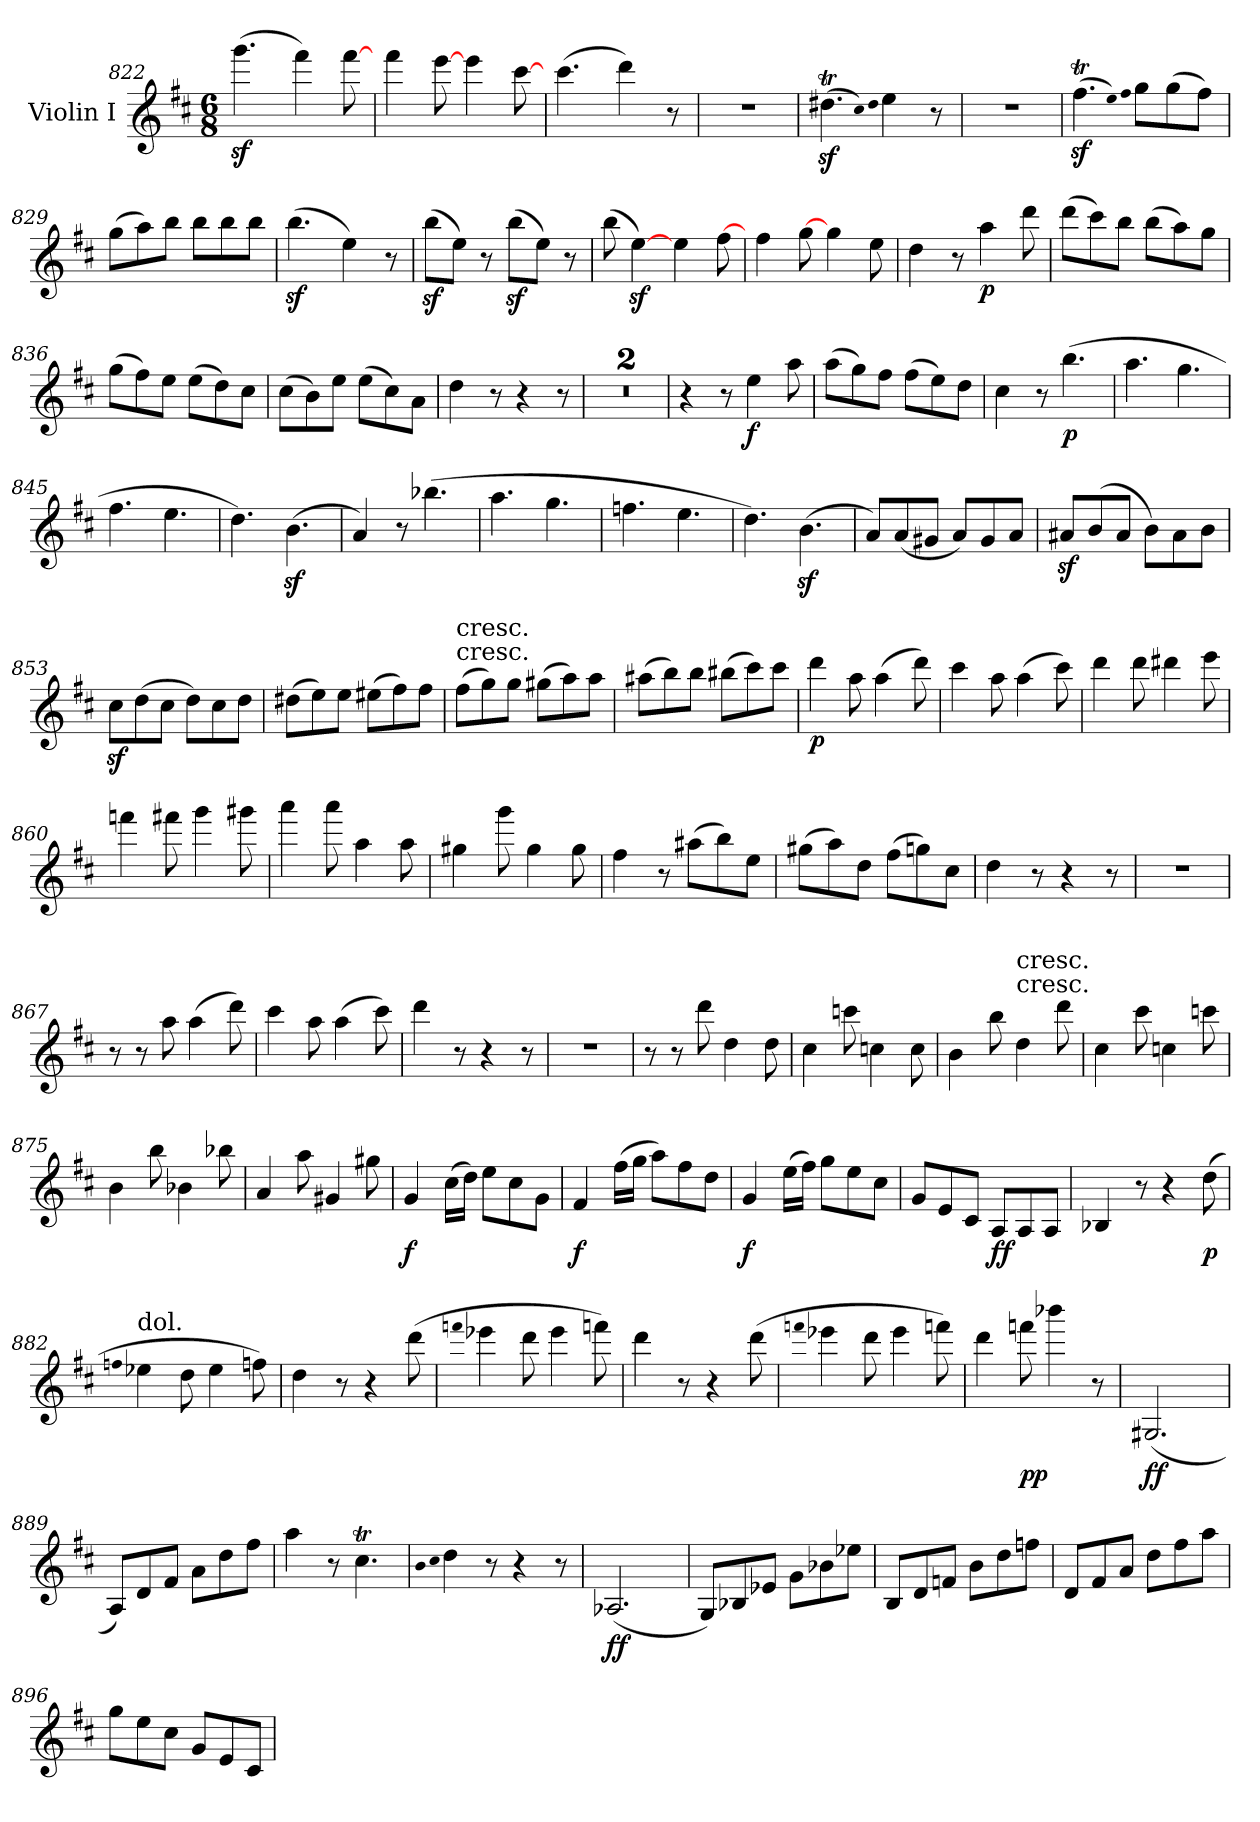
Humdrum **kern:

**kern	**dynam
*part1	*part1
*staff1	*staff1
*I"Violin I	*
*I'Vln	*
*clefG2	*
*k[f#c#]	*
*D:	*
*M6/8	*
=822	=822
(4.gggz	.
4fff#)	.
[8fff#	.
=823	=823
4fff#	.
[8eee	.
4eee	.
[8ccc#	.
=824	=824
(4.ccc#	.
4ddd)	.
8r	.
=825	=825
2.r	.
=826	=826
(4.dd#Xzt	.
qqcc#)	.
qqdd#	.
4ee	.
8r	.
=827	=827
2.r	.
=828	=828
(4.ff#zt	.
qqee)	.
qqff#	.
8gg\L	.
(8gg\	.
8ff#\J)	.
=829	=829
(8gg\L	.
8aa\)	.
8bb\J	.
8bb\L	.
8bb\	.
8bb\J	.
=830	=830
(4.bbz	.
4ee)	.
8r	.
=831	=831
(8bbz\L	.
8ee\J)	.
8r	.
(8bbz\L	.
8ee\J)	.
8r	.
=832	=832
(8bb	.
[4eez)	.
4ee	.
[8ff#	.
=833	=833
4ff#	.
[8gg	.
4gg	.
8ee	.
=834	=834
4dd	.
8r	.
4aa	p
8ddd	.
=835	=835
(8ddd\L	.
8ccc#\)	.
8bb\J	.
(8bb\L	.
8aa\)	.
8gg\J	.
=836	=836
(8gg\L	.
8ff#\)	.
8ee\J	.
(8ee\L	.
8dd\)	.
8cc#\J	.
=837	=837
(8cc#\L	.
8b\)	.
8ee\J	.
(8ee\L	.
8cc#\)	.
8a\J	.
=838	=838
4dd	.
8r	.
4r	.
8r	.
=839	=839
2.r	.
=840	=840
2.r	.
=841	=841
4r	.
8r	.
4ee	f
8aa	.
=842	=842
(8aa\L	.
8gg\)	.
8ff#\J	.
(8ff#\L	.
8ee\)	.
8dd\J	.
=843	=843
4cc#	.
8r	.
(4.bb	p
=844	=844
4.aa	.
4.gg	.
=845	=845
4.ff#	.
4.ee	.
=846	=846
4.dd)	.
(4.bz	.
=847	=847
4a)	.
8r	.
(4.bb-X	.
=848	=848
4.aa	.
4.gg	.
=849	=849
4.ffn	.
4.ee	.
=850	=850
4.dd)	.
(4.bz	.
=851	=851
8a/L)	.
(8a/	.
8g#X/J	.
8a/L)	.
8g#/	.
8a/J	.
=852	=852
8a#Xz/L	.
(8b/	.
8a#/J	.
8b\L)	.
8a#\	.
8b\J	.
=853	=853
8cc#z\L	.
(8dd\	.
8cc#\J	.
8dd\L)	.
8cc#\	.
8dd\J	.
=854	=854
(8dd#X\L	.
8ee\)	.
8ee\J	.
(8ee#X\L	.
8ff#\)	.
8ff#\J	.
=855	=855
!LO:TX:t=cresc.	!
!LO:TX:a:t=cresc.	!
(8ff#\L	.
8gg\)	.
8gg\J	.
(8gg#X\L	.
8aa\)	.
8aa\J	.
=856	=856
(8aa#X\L	.
8bb\)	.
8bb\J	.
(8bb#X\L	.
8ccc#\)	.
8ccc#\J	.
=857	=857
4ddd	p
8aa	.
(4aa	.
8ddd)	.
=858	=858
4ccc#	.
8aa	.
(4aa	.
8ccc#)	.
=859	=859
4ddd	.
8ddd	.
4ddd#X	.
8eee	.
=860	=860
4fffn	.
8fff#X	.
4ggg	.
8ggg#X	.
=861	=861
4aaa	.
8aaa	.
4aa	.
8aa	.
=862	=862
4gg#X	.
8ggg	.
4gg#	.
8gg#	.
=863	=863
4ff#	.
8r	.
(8aa#X\L	.
8bb\)	.
8ee\J	.
=864	=864
(8gg#X\L	.
8aa\)	.
8dd\J	.
(8ff#\L	.
8ggn\)	.
8cc#\J	.
=865	=865
4dd	.
8r	.
4r	.
8r	.
=866	=866
2.r	.
=867	=867
8r	.
8r	.
8aa	.
(4aa	.
8ddd)	.
=868	=868
4ccc#	.
8aa	.
(4aa	.
8ccc#)	.
=869	=869
4ddd	.
8r	.
4r	.
8r	.
=870	=870
2.r	.
=871	=871
8r	.
8r	.
8ddd	.
4dd	.
8dd	.
=872	=872
4cc#	.
8cccn	.
4ccn	.
8cc	.
=873	=873
4b	.
8bb	.
!LO:TX:t=cresc.	!
!LO:TX:a:t=cresc.	!
4dd	.
8ddd	.
=874	=874
4cc#	.
8ccc#	.
4ccn	.
8cccn	.
=875	=875
4b	.
8bb	.
4b-X	.
8bb-X	.
=876	=876
4a	.
8aa	.
4g#X	.
8gg#X	.
=877	=877
4g	f
(16cc#\LL	.
16dd\JJ)	.
8ee\L	.
8cc#\	.
8g\J	.
=878	=878
4f#	f
(16ff#\LL	.
16gg\JJ	.
8aa\L)	.
8ff#\	.
8dd\J	.
=879	=879
4g	f
(16ee\LL	.
16ff#\JJ)	.
8gg\L	.
8ee\	.
8cc#\J	.
=880	=880
8g/L	.
8e/	.
8c#/J	.
8A/L	ff
8A/	.
8A/J	.
=881	=881
4B-X	.
8r	.
4r	.
(8dd	p
=882	=882
qqffn	.
!LO:TX:a:t=dol.	!
4ee-X	.
8dd	.
4ee-	.
8ffn)	.
=883	=883
4dd	.
8r	.
4r	.
(8ddd	.
=884	=884
qqfffn	.
4eee-X	.
8ddd	.
4eee-	.
8fffn)	.
=885	=885
4ddd	.
8r	.
4r	.
(8ddd	.
=886	=886
qqfffn	.
4eee-X	.
8ddd	.
4eee-	.
8fffn)	.
=887	=887
4ddd	.
8fffn	pp
4bbb-X	.
8r	.
=888	=888
(2.G#X	ff
=889	=889
8A/L)	.
8d/	.
8f#/J	.
8a\L	.
8dd\	.
8ff#\J	.
=890	=890
4aa	.
8r	.
4.cc#t	.
=891	=891
qqb	.
qqcc#	.
4dd	.
8r	.
4r	.
8r	.
=892	=892
(2.A-X	ff
=893	=893
8G/L)	.
8B-X/	.
8e-X/J	.
8g\L	.
8b-X\	.
8ee-X\J	.
=894	=894
8B/L	.
8d/	.
8fn/J	.
8b\L	.
8dd\	.
8ffn\J	.
=895	=895
8d/L	.
8f#/	.
8a/J	.
8dd\L	.
8ff#\	.
8aa\J	.
=896	=896
8gg\L	.
8ee\	.
8cc#\J	.
8g/L	.
8e/	.
8c#/J	.
=	=
*-	*-
